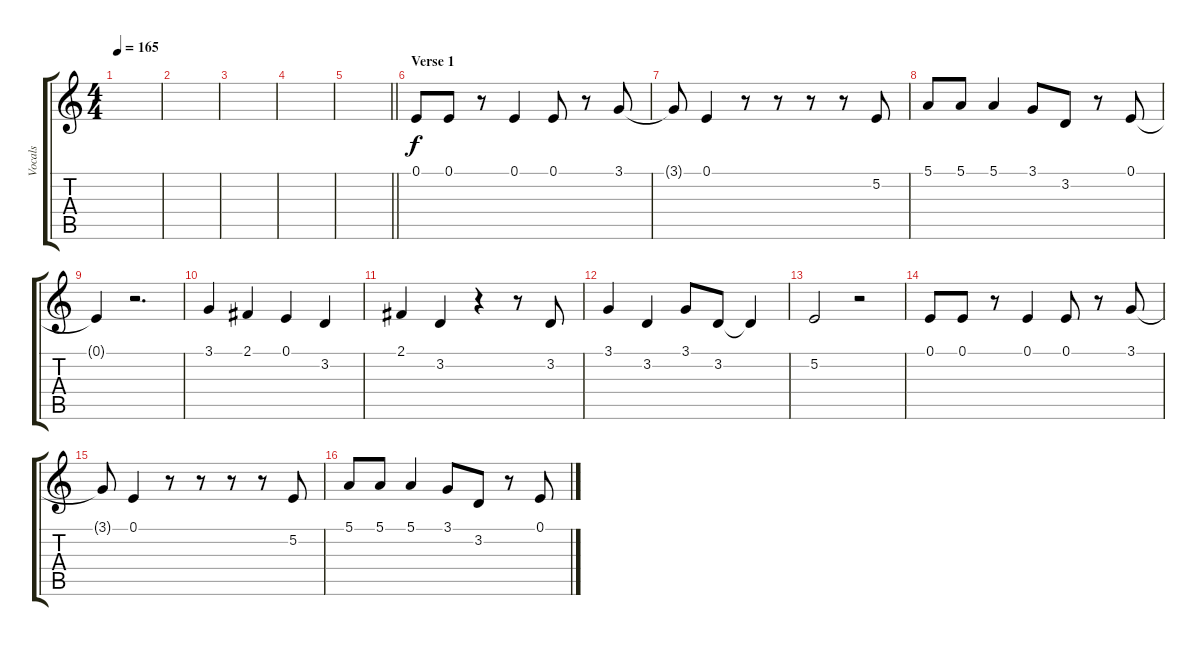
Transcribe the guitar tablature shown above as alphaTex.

\track ("Vocals" "Vocals") {instrument choiraahs}
\staff {score tabs}
\tuning (E4 B3 G3 D3 A2 E2) {hide}
\ts (4 4)
\tempo 165
\clef g2
\ks c
|
|
|
|
\barLineRight lightlight
|
\section ("" "Verse 1")
0.1.8 0.1.8 r.8 0.1.4 0.1.8 r.8 3.1.8 |
3.1{t}.8 0.1.4 r.8 r.8 r.8 r.8 5.2.8 |
5.1.8 5.1.8 5.1.4 3.1.8 3.2.8 r.8 0.1.8 |
0.1{t}.4 r.2{d} |
3.1.4 2.1.4 0.1.4 3.2.4 |
2.1.4 3.2.4 r.4 r.8 3.2.8 |
3.1.4 3.2.4 3.1.8 3.2.8 3.2{t}.4 |
5.2.2 r.2 |
0.1.8 0.1.8 r.8 0.1.4 0.1.8 r.8 3.1.8 |
3.1{t}.8 0.1.4 r.8 r.8 r.8 r.8 5.2.8 |
5.1.8 5.1.8 5.1.4 3.1.8 3.2.8 r.8 0.1.8
